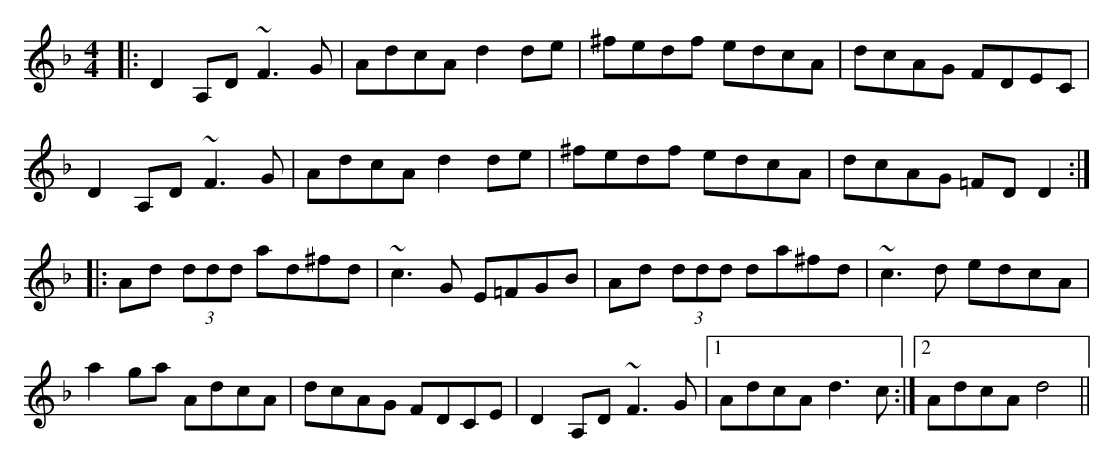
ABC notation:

X:1
M:4/4
K:Dmin
|: D2A,D ~F3 G | AdcA d2de | ^fedf edcA | dcAG FDEC |
D2A,D ~F3 G | AdcA d2de | ^fedf edcA | dcAG =FD D2 :|
|: Ad (3ddd ad^fd | ~c3G E=FGB | Ad (3ddd da^fd | ~c3d edcA |
a2ga AdcA | dcAG FDCE | D2A,D ~F3G |1 AdcA d3c :|2 AdcA d4 ||
